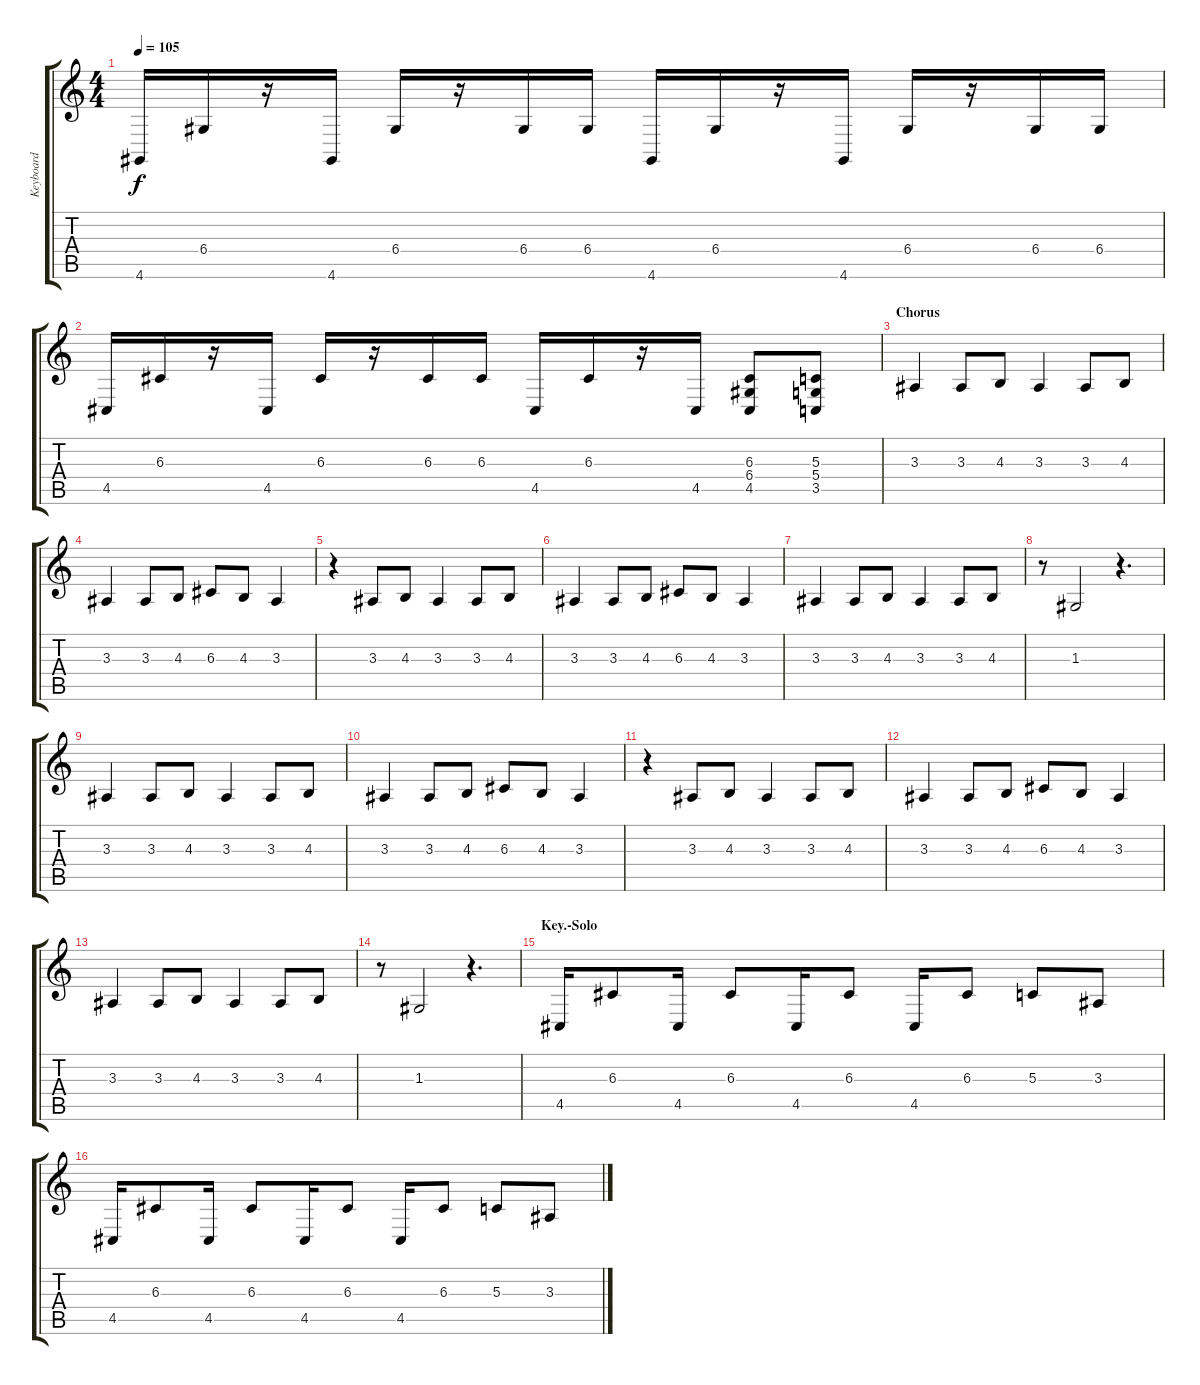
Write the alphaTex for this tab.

\track ("Keyboard" "Keyboard") {instrument lead5charang}
\staff {score tabs}
\tuning (E4 B3 G3 D3 A2 E2) {hide}
\ts (4 4)
\tempo 105
\clef g2
\ks c
4.6.16{dy f} 6.4.16 r.16 4.6.16 6.4.16 r.16 6.4.16 6.4.16 4.6.16 6.4.16 r.16 4.6.16 6.4.16 r.16 6.4.16 6.4.16 |
4.5.16 6.3.16 r.16 4.5.16 6.3.16 r.16 6.3.16 6.3.16 4.5.16 6.3.16 r.16 4.5.16 (6.3 6.4 4.5).8 (5.3 5.4 3.5).8 |
\section ("" "Chorus")
3.3.4{instrument lead1square} 3.3.8 4.3.8 3.3.4 3.3.8 4.3.8 |
3.3.4 3.3.8 4.3.8 6.3.8 4.3.8 3.3.4 |
r.4 3.3.8 4.3.8 3.3.4 3.3.8 4.3.8 |
3.3.4 3.3.8 4.3.8 6.3.8 4.3.8 3.3.4 |
3.3.4 3.3.8 4.3.8 3.3.4 3.3.8 4.3.8 |
r.8 1.3.2 r.4{d} |
3.3.4 3.3.8 4.3.8 3.3.4 3.3.8 4.3.8 |
3.3.4 3.3.8 4.3.8 6.3.8 4.3.8 3.3.4 |
r.4 3.3.8 4.3.8 3.3.4 3.3.8 4.3.8 |
3.3.4 3.3.8 4.3.8 6.3.8 4.3.8 3.3.4 |
3.3.4 3.3.8 4.3.8 3.3.4 3.3.8 4.3.8 |
r.8 1.3.2 r.4{d} |
\section ("" "Key.-Solo")
4.5.16{instrument lead1square} 6.3.8 4.5.16 6.3.8 4.5.16 6.3.8 4.5.16 6.3.8 5.3.8 3.3.8 |
4.5.16 6.3.8 4.5.16 6.3.8 4.5.16 6.3.8 4.5.16 6.3.8 5.3.8 3.3.8
